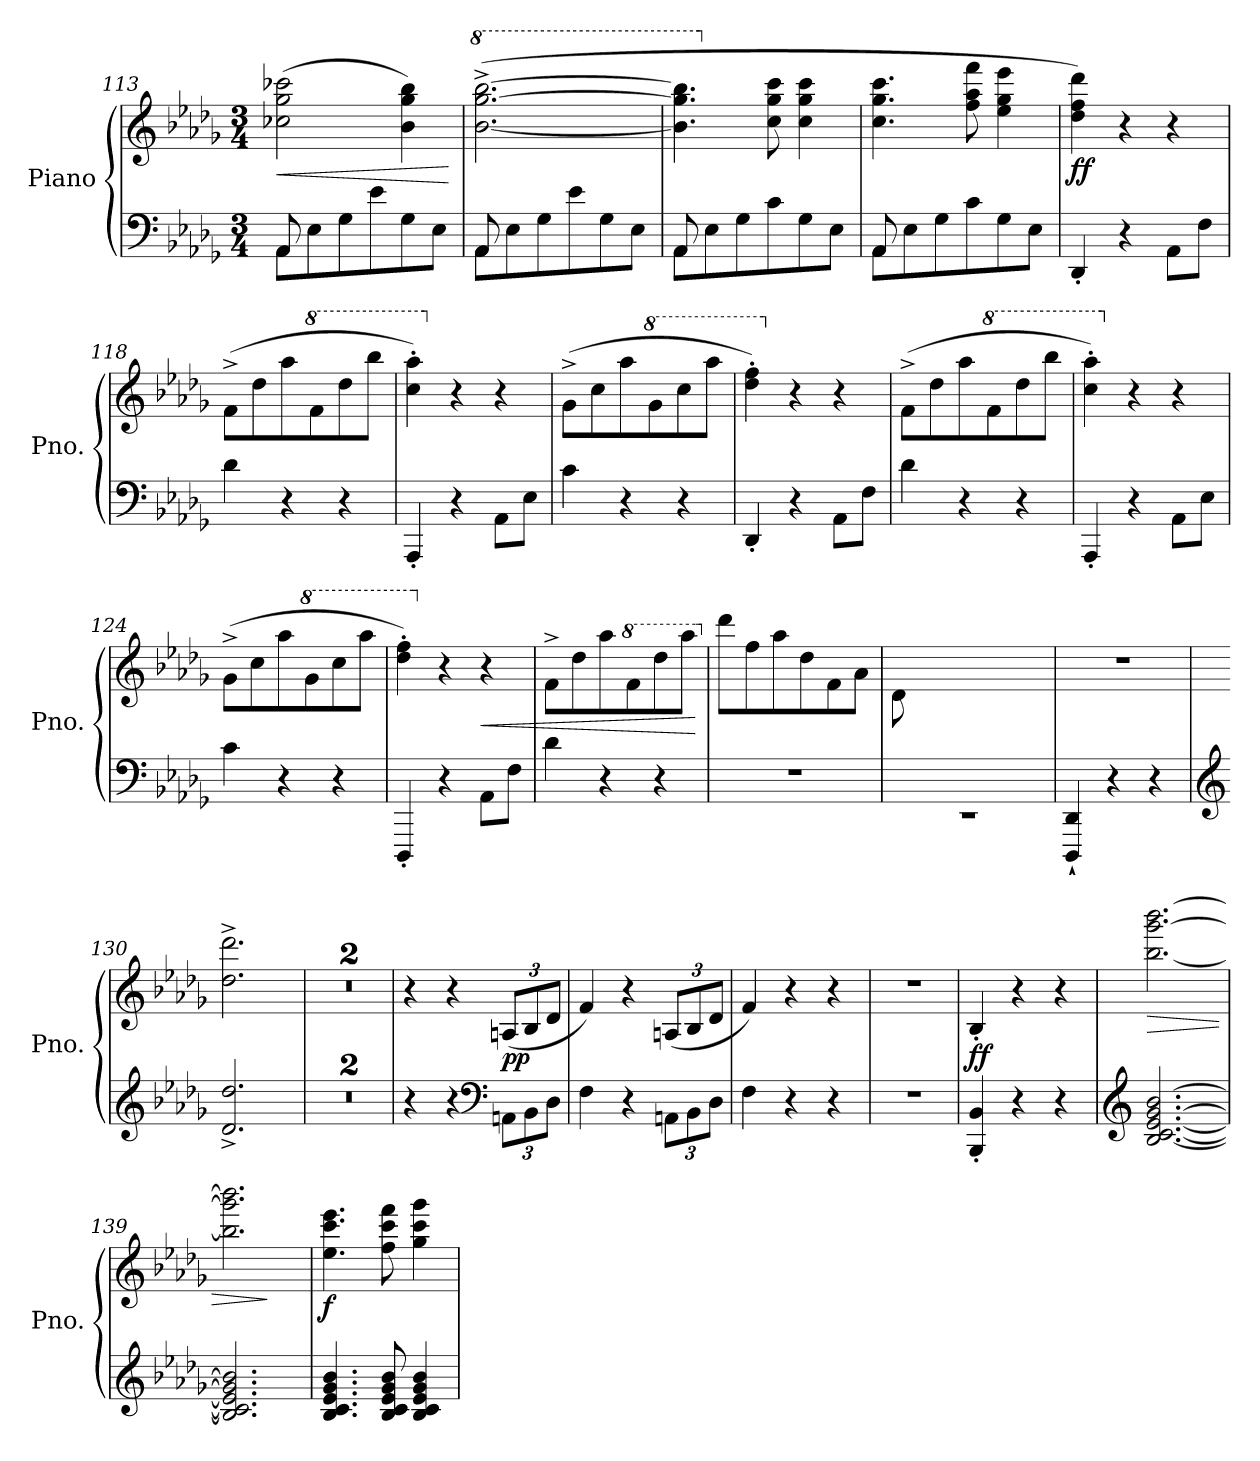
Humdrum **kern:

**kern	**kern	**dynam
*part1	*part1	*part1
*staff2	*staff1	*staff1/2
*I"Piano	*	*
*I'Pno.	*	*
!!LO:PB:g=z
*clefF4	*clefG2	*
*k[b-e-a-d-g-]	*k[b-e-a-d-g-]	*
*M3/4	*M3/4	*
=113	=113	=113
*^	*	*
!	!	!	!LO:HP:b
8AA-\L	8AA-/	(>2cc-X\ 2gg-\ 2ccc-X\	<
8E-\	8ryy	.	.
8G-\	2ryy	.	.
8e-\	.	.	.
8G-\	.	4b-\ 4gg-\ 4bb-\)	.
8E-\J	.	.	.
*v	*v	*	*
.	.	[
=114	=114	=114
*^	*	*
*	*	*8va	*
8AA-\L	8AA-/	(>[2.bb-\^ [2.ggg-\^ [2.bbb-\^	.
8E-\	8ryy	.	.
8G-\	2ryy	.	.
8e-\	.	.	.
8G-\	.	.	.
8E-\J	.	.	.
=115	=115	=115	=115
8AA-\L	8AA-/	4.bb-\] 4.ggg-\] 4.bbb-\]	.
8E-\	8ryy	.	.
8G-\	2ryy	.	.
*	*	*X8va	*
8c\	.	8cc\ 8gg-\ 8ccc\	.
8G-\	.	4cc\ 4gg-\ 4ccc\	.
8E-\J	.	.	.
=116	=116	=116	=116
8AA-\L	8AA-/	4.cc\ 4.gg-\ 4.ccc\	.
8E-\	8ryy	.	.
8G-\	2ryy	.	.
8c\	.	8ff\ 8aa-\ 8fff\	.
8G-\	.	4ee-\ 4gg-\ 4eee-\	.
8E-\J	.	.	.
*v	*v	*	*
=117	=117	=117
!	!	!LO:DY:b
4DD-'/	4dd-\ 4ff\ 4ddd-\)	ff
4r	4r	.
8AA-\L	4r	.
8F\J	.	.
=118	=118	=118
4d-\	(>8f^\L	.
.	8dd-\	.
4r	8aa-\	.
*	*8va	*
.	8ff\	.
4r	8ddd-\	.
.	8bbb-\J	.
=119	=119	=119
4AAA-'/	4ccc\' 4aaa-\')	.
*	*X8va	*
4r	4r	.
8AA-\L	4r	.
8E-\J	.	.
!!LO:LB:g=z
=120	=120	=120
4c\	(>8g-^\L	.
.	8cc\	.
4r	8aa-\	.
*	*8va	*
.	8gg-\	.
4r	8ccc\	.
.	8aaa-\J	.
=121	=121	=121
4DD-'/	4ddd-\' 4fff\')	.
*	*X8va	*
4r	4r	.
8AA-\L	4r	.
8F\J	.	.
=122	=122	=122
4d-\	(>8f^\L	.
.	8dd-\	.
4r	8aa-\	.
*	*8va	*
.	8ff\	.
4r	8ddd-\	.
.	8bbb-\J	.
=123	=123	=123
4AAA-'/	4ccc\' 4aaa-\')	.
*	*X8va	*
4r	4r	.
8AA-\L	4r	.
8E-\J	.	.
=124	=124	=124
4c\	(>8g-^\L	.
.	8cc\	.
4r	8aa-\	.
*	*8va	*
.	8gg-\	.
4r	8ccc\	.
.	8aaa-\J	.
=125	=125	=125
4DDD-'/	4ddd-\' 4fff\')	.
*	*X8va	*
4r	4r	.
!	!	!LO:HP:b
8AA-\L	4r	<
8F\J	.	.
=126	=126	=126
4d-\	(>8f^\L	.
.	8dd-\	.
4r	8aa-\	.
*	*8va	*
.	8ff\	.
4r	8ddd-\	.
.	8aaa-\J	.
.	.	[
=127	=127	=127
*	*X8va	*
2.r	8ddd-\L	.
.	8ff\	.
.	8aa-\	.
.	8dd-\	.
.	8f\	.
.	8a-\J	.
!!LO:LB:g=z
=128	=128	=128
*^	*	*
8ryy	2.rEE	8d-\L	.
8F/	.	2ryy	.
8A-/	.	.	.
8D-/	.	.	.
8FF/	.	.	.
8D-/J	.	8ryy	.
*v	*v	*	*
=129	=129	=129
4DDD-/` 4DD-/`)	2.r	.
4r	.	.
4r	.	.
=130	=130	=130
*clefG2	*	*
*	*8va	*
2.d-/^ 2.dd-/^	2.ddd-\^ 2.dddd-\^	.
=131	=131	=131
*	*X8va	*
2.r	2.r	.
=132	=132	=132
2.r	2.r	.
=133	=133	=133
4r	4r	.
4r	4r	.
*clefF4	*	*
*Xbrackettup	*Xbrackettup	*
!	!	!LO:DY:b
12AAn\L	(<12An/L	pp
12BB-\	12B-/	.
12D-\J	12d-/J	.
=134	=134	=134
4F\	4f/)	.
4r	4r	.
12AAn\L	(<12An/L	.
12BB-\	12B-/	.
12D-\J	12d-/J	.
=135	=135	=135
4F\	4f/)	.
4r	4r	.
4r	4r	.
=136	=136	=136
2.r	2.r	.
=137	=137	=137
!	!	!LO:DY:b
4BBB-/' 4BB-/'	4B-'/	ff
4r	4r	.
4r	4r	.
=138	=138	=138
*clefG2	*	*
!	!	!LO:HP:b
[2.B-/ [2.c/ [2.e-/ [2.g-/ [2.b-/	[2.bb-\ [2.ggg-\ [2.bbb-\	>
!!LO:LB:g=z
=139	=139	=139
2.B-/] 2.c/] 2.e-/] 2.g-/] 2.b-/]	2.bb-\] 2.ggg-\] 2.bbb-\]	.
.	.	]
=140	=140	=140
!	!	!LO:DY:b
4.B-/ 4.c/ 4.e-/ 4.g-/ 4.b-/	4.ee-\ 4.ccc\ 4.eee-\	f
8B-/ 8c/ 8e-/ 8g-/ 8b-/	8ff\ 8ccc\ 8fff\	.
4B-/ 4c/ 4e-/ 4g-/ 4b-/	4gg-\ 4ccc\ 4ggg-\	.
=	=	=
*-	*-	*-
